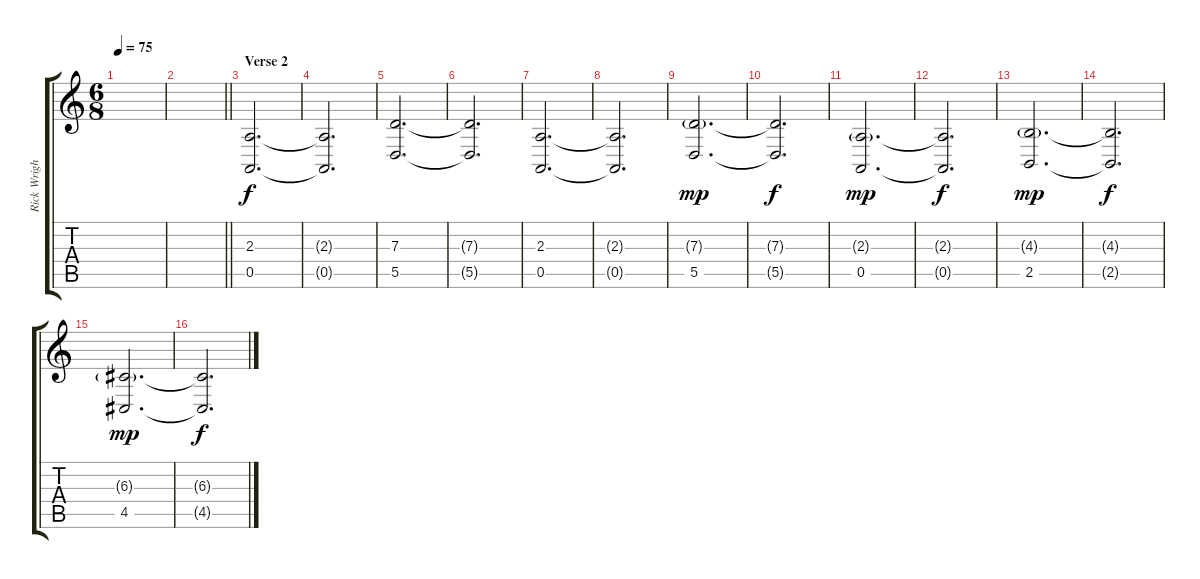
\track ("Rick Wright (Organ)" "Rick Wrigh") {instrument rockorgan}
\staff {score tabs}
\tuning (E4 B3 G3 D3 A2 E2) {hide}
\ts (6 8)
\tempo 75
\clef g2
\ks c
|
\barLineRight lightlight
|
\section ("" "Verse 2")
(2.3 0.5).2{d volume 14 instrument pad2warm} |
(2.3{t} 0.5{t}).2{d} |
(7.3 5.5).2{d} |
(7.3{t} 5.5{t}).2{d} |
(2.3 0.5).2{d volume 14 instrument pad2warm} |
(2.3{t} 0.5{t}).2{d} |
(7.3{g} 5.5).2{d dy mp} |
(7.3{t} 5.5{t}).2{d dy f} |
(2.3{g} 0.5).2{d dy mp} |
(2.3{t} 0.5{t}).2{d dy f} |
(4.3{g} 2.5).2{d dy mp} |
(4.3{t} 2.5{t}).2{d dy f} |
(6.3{g} 4.5).2{d dy mp} |
(6.3{t} 4.5{t}).2{d dy f}
